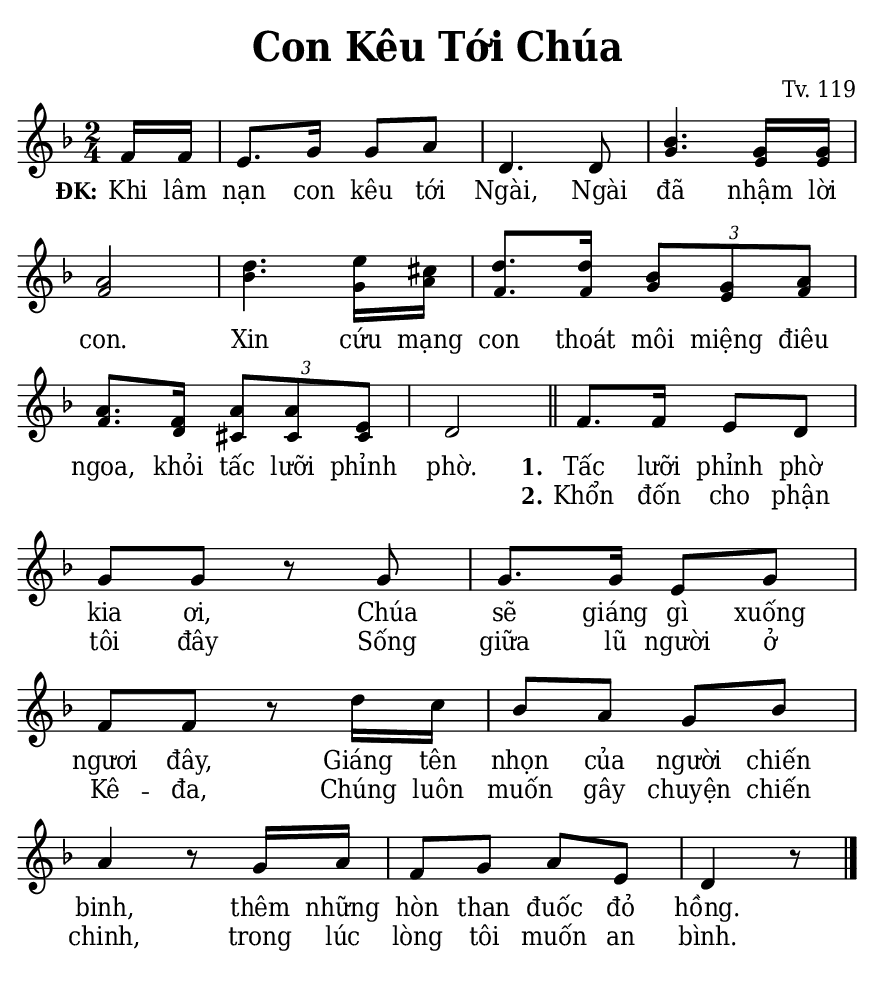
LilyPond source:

% Cài đặt chung\
\version "2.22.1"
\include "english.ly"

\header {
  title = \markup { \fontsize #1 "Con Kêu Tới Chúa" }
  composer = "Tv. 119"
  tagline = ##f
}

% Nhạc phiên khúc
nhacPhienKhucSop = \relative c' {
  \partial 8 f16 f |
  e8. g16 g8 a |
  d,4. d8 |
  bf'4. g16 g |
  a2 |
  d4. e16 cs |
  d8. d16 \tuplet 3/2 { bf8 g a } |
  a8. f16 \tuplet 3/2 { a8 a e } |
  d2 \bar "||"
  
  f8. f16 e8 d |
  g g r g |
  g8. g16 e8 g |
  f f r d'16 c |
  bf8 a g bf |
  a4 r8 g16 a |
  f8 g a e |
  d4 r8 \bar "|."
}

nhacPhienKhucAlto = \relative c' {
  f16 f |
  e8. g16 g8 a |
  d,4. d8 |
  g4. e16 e |
  f2 |
  bf4. g16 a |
  f8. f16 \tuplet 3/2 { g8 e f } |
  f8. d16 \tuplet 3/2 { cs8 cs cs } |
  d2
}

% Lời phiên khúc
loiPhienKhucSop = \lyrics {
  \set stanza = "ĐK:"
  Khi lâm nạn con kêu tới Ngài,
  Ngài đã nhậm lời con.
  Xin cứu mạng con thoát môi miệng điêu ngoa,
  khỏi tấc lưỡi phỉnh phờ.
  <<
    {
      \set stanza = "1."
      Tấc lưỡi phỉnh phờ kia ơi,
      Chúa sẽ giáng gì xuống ngươi đây,
      Giáng tên nhọn của người chiến binh,
      thêm những hòn than đuốc đỏ hồng.
    }
    \new Lyrics {
	    \set associatedVoice = "beSop"
	    \set stanza = "2."
	    Khổn đốn cho phận tôi đây
	    Sống giữa lũ người ở Kê -- đa,
	    Chúng luôn muốn gây chuyện chiến chinh,
	    trong lúc lòng tôi muốn an bình.
    }
  >>
}

% Dàn trang
\paper {
  #(set-paper-size "a5")
  top-margin = 3\mm
  bottom-margin = 3\mm
  left-margin = 3\mm
  right-margin = 3\mm
  indent = #0
  #(define fonts
	 (make-pango-font-tree "Deja Vu Serif Condensed"
	 		       "Deja Vu Serif Condensed"
			       "Deja Vu Serif Condensed"
			       (/ 20 20)))
  print-page-number = ##f
  system-system-spacing = #'((basic-distance . 0.1) (padding . 2.5))
}

TongNhip = {
  \key f \major \time 2/4
  \set Timing.beamExceptions = #'()
  \set Timing.baseMoment = #(ly:make-moment 1/4)
}

% Đổi kích thước nốt cho bè phụ
notBePhu =
#(define-music-function (font-size music) (number? ly:music?)
   (for-some-music
     (lambda (m)
       (if (music-is-of-type? m 'rhythmic-event)
           (begin
             (set! (ly:music-property m 'tweaks)
                   (cons `(font-size . ,font-size)
                         (ly:music-property m 'tweaks)))
             #t)
           #f))
     music)
   music)

\score {
  \new ChoirStaff <<
    \new Staff \with {
        \consists "Merge_rests_engraver"
        printPartCombineTexts = ##f
      }
      <<
      \new Voice \TongNhip \partCombine 
        \nhacPhienKhucSop
        \notBePhu -1 { \nhacPhienKhucAlto }
      \new NullVoice = beSop \nhacPhienKhucSop
      \new Lyrics \lyricsto beSop \loiPhienKhucSop
      >>
  >>
  \layout {
    \override Lyrics.LyricSpace.minimum-distance = #1.5
    \override Score.BarNumber.break-visibility = ##(#f #f #f)
    \override Score.SpacingSpanner.uniform-stretching = ##t
  } 
}
